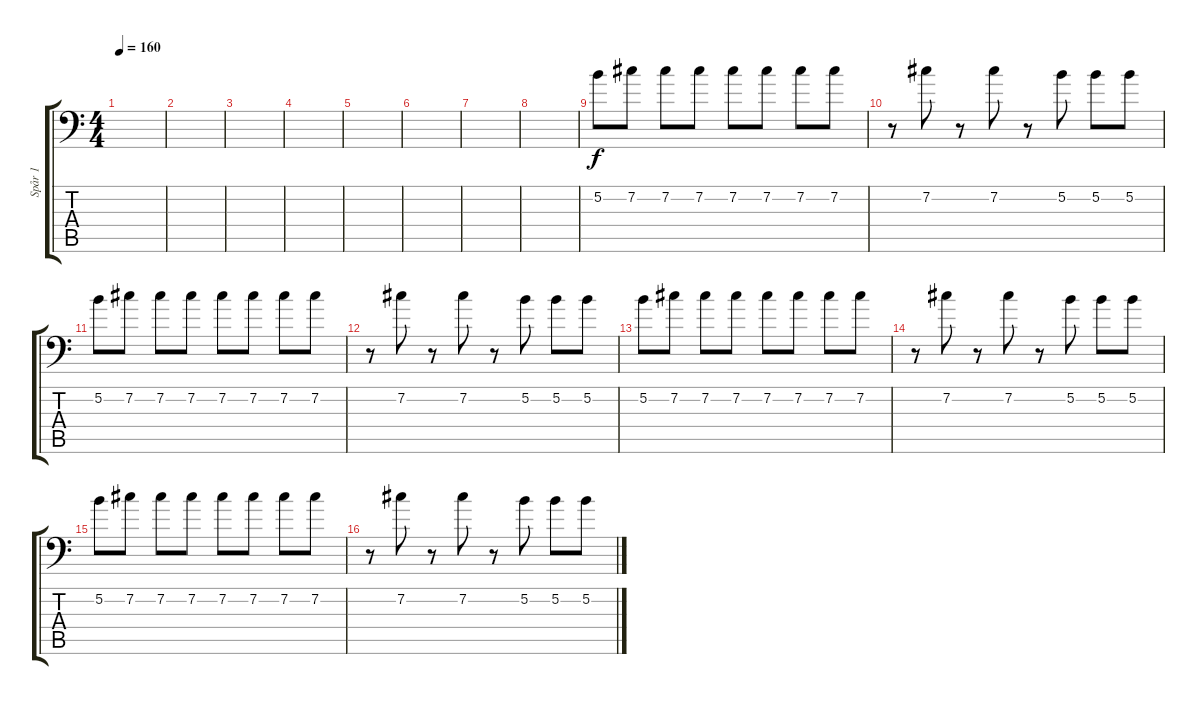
\track ("Spår 1" "Spår 1") {instrument electricguitarclean}
\staff {score tabs}
\tuning (B3 Gb3 D3 A2 E2 A1) {hide}
\ts (4 4)
\tempo 160
\clef f4
\ks c
|
|
|
|
|
|
|
|
5.2.8 7.2.8 7.2.8 7.2.8 7.2.8 7.2.8 7.2.8 7.2.8 |
r.8 7.2.8 r.8 7.2.8 r.8 5.2.8 5.2.8 5.2.8 |
5.2.8 7.2.8 7.2.8 7.2.8 7.2.8 7.2.8 7.2.8 7.2.8 |
r.8 7.2.8 r.8 7.2.8 r.8 5.2.8 5.2.8 5.2.8 |
5.2.8 7.2.8 7.2.8 7.2.8 7.2.8 7.2.8 7.2.8 7.2.8 |
r.8 7.2.8 r.8 7.2.8 r.8 5.2.8 5.2.8 5.2.8 |
5.2.8 7.2.8 7.2.8 7.2.8 7.2.8 7.2.8 7.2.8 7.2.8 |
r.8 7.2.8 r.8 7.2.8 r.8 5.2.8 5.2.8 5.2.8
